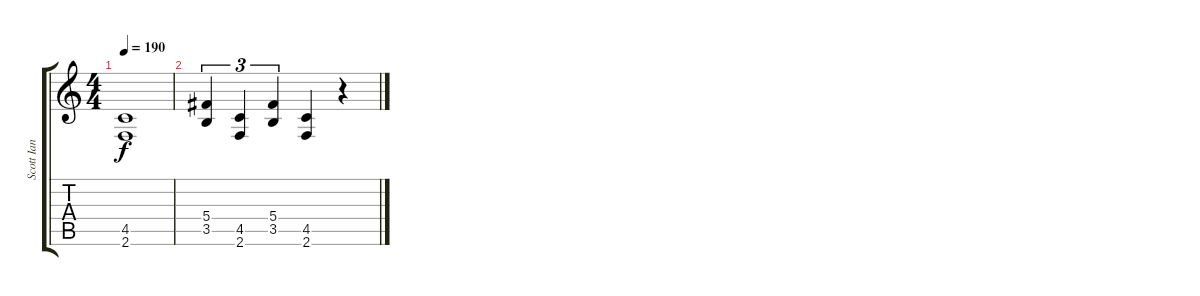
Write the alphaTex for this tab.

\track ("Scott Ian" "Scott Ian") {instrument distortionguitar}
\staff {score tabs}
\tuning (Eb4 Bb3 Gb3 Db3 Ab2 Eb2) {hide}
\ts (4 4)
\tempo 190
\clef g2
\ks c
(4.5{t} 2.6{t}).1{dy f} |
(5.4 3.5).4{tu (3 2)} (4.5 2.6).4{tu (3 2)} (5.4 3.5).4{tu (3 2)} (4.5 2.6).4 r.4
